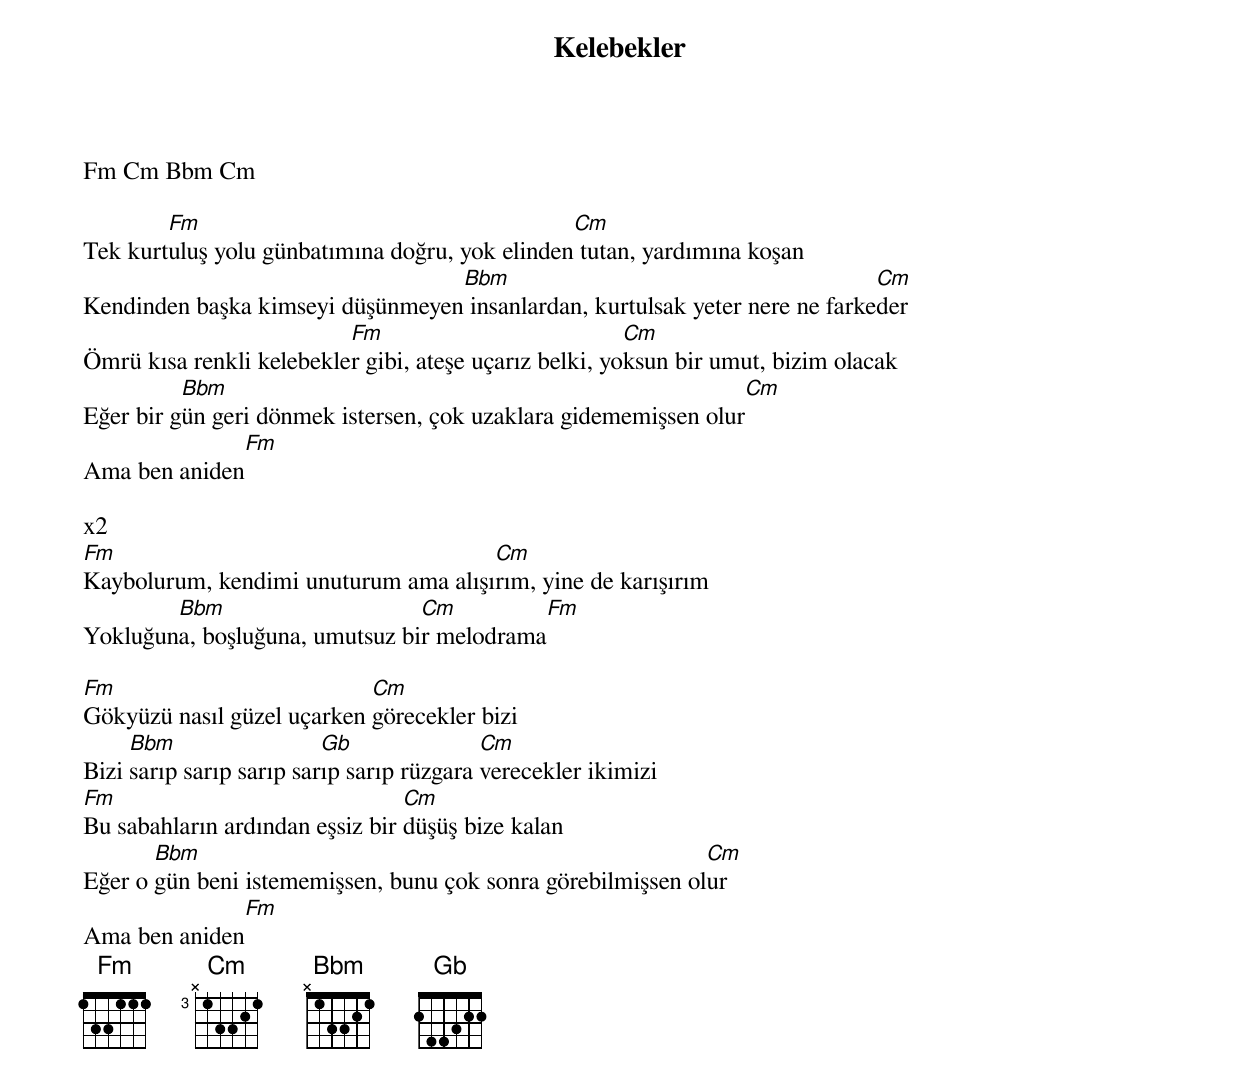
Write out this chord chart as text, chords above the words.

{title: Kelebekler}
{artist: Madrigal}

Fm Cm Bbm Cm

        Fm                                      Cm
Tek kurtuluş yolu günbatımına doğru, yok elinden tutan, yardımına koşan
                                  Bbm                                        Cm
Kendinden başka kimseyi düşünmeyen insanlardan, kurtulsak yeter nere ne farkeder
                          Fm                            Cm
Ömrü kısa renkli kelebekler gibi, ateşe uçarız belki, yoksun bir umut, bizim olacak
          Bbm                                                    Cm
Eğer bir gün geri dönmek istersen, çok uzaklara gidememişsen olur
                Fm
Ama ben aniden

x2
Fm                                    Cm
Kaybolurum, kendimi unuturum ama alışırım, yine de karışırım
        Bbm                     Cm             Fm
Yokluğuna, boşluğuna, umutsuz bir melodrama

Fm                          Cm
Gökyüzü nasıl güzel uçarken görecekler bizi
     Bbm                  Gb               Cm
Bizi sarıp sarıp sarıp sarıp sarıp rüzgara verecekler ikimizi
Fm                               Cm
Bu sabahların ardından eşsiz bir düşüş bize kalan
       Bbm                                                   Cm
Eğer o gün beni istememişsen, bunu çok sonra görebilmişsen olur
                Fm
Ama ben aniden
